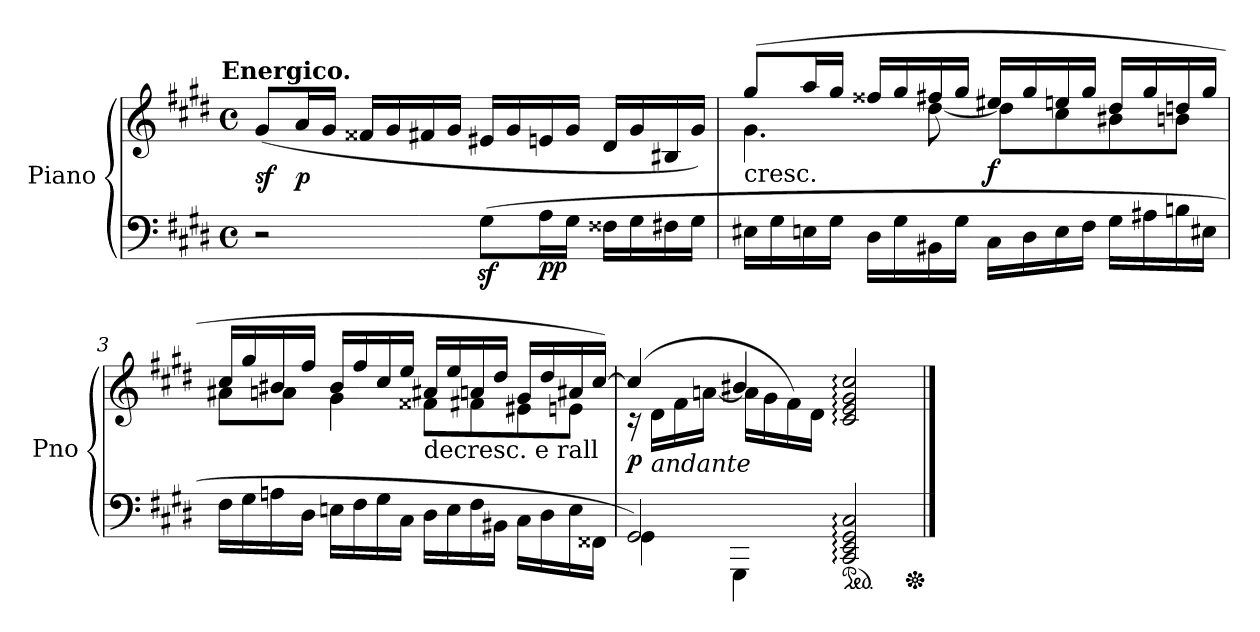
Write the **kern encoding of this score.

**kern	**kern	**dynam
*part1	*part1	*part1
*staff2	*staff1	*staff1/2
*I"Piano	*	*
*I'Pno	*	*
*clefF4	*clefG2	*
*k[f#c#g#d#]	*k[f#c#g#d#]	*
*c#:	*c#:	*
!!LO:TX:omd:t=Energico.
*M4/4	*M4/4	*
*met(c)	*met(c)	*
*MM100	*MM100	*
=1	=1	=1
2r	(>8g#L	sf
.	16aL	p
.	16g#JJ	.
.	16f##XLL	.
.	16g#	.
.	16f#X	.
.	16g#JJ	.
(8G#zL	16e#XLL	.
.	16g#	.
!	!	!LO:DY:b=2
16AL	16en	p p
16G#JJ	16g#JJ	.
16F##XLL	16d#LL	.
16G#	16g#	.
16F#X	16B#X	.
16G#JJ	16g#JJ)	.
=2	=2	=2
*	*^	*
!	!LO:TX:c:t=cresc.	!	!
16E#XLL	(8gg#L	4.g#	.
16G#	.	.	.
16En	16aaL	.	.
16G#JJ	16gg#JJ	.	.
16D#LL	16ff##XLL	.	.
16G#	16gg#	.	.
16BB#X	16ff#X	[8dd#	.
16G#JJ	16gg#JJ	.	.
16C#LL	16ee#XLL	8dd#L]	f
16D#	16gg#	.	.
16E	16een	8cc#	.
16F#JJ	16gg#JJ	.	.
16G#LL	16dd#LL	8b#X	.
16A#X	16gg#	.	.
16Bn	16ddn	8bnJ	.
16E#XJJ	16gg#JJ	.	.
=3	=3	=3	=3
16F#LL	16cc#LL	8a#XL	.
16G#	16gg#	.	.
16An	16b#X	8anJ	.
16D#JJ	16ff#JJ	.	.
16EnLL	16b#LL	4g#	.
16F#	16ff#	.	.
16G#	16cc#	.	.
16C#JJ	16eeJJ	.	.
!	!LO:TX:c:t=decresc. e rall	!	!
16D#LL	16a#XLL	8f##XL	.
16E	16ee	.	.
16F#	16an	8f#X	.
16BB#XJJ	16dd#JJ	.	.
16C#\LL	16g#LL	8e#X	.
16D#\	16dd#	.	.
16E\	16a#X	8enJ	.
16FF##X\JJ	[16cc#JJ)	.	.
=4	=4	=4	=4
*	*MM80	*	*
*^	*	*	*
2GG#)	4GG#	(4cc#]	16r	p
!	!	!	!LO:TX:b:i:t=andante	!
.	.	.	16d#LL	.
.	.	.	16f#	.
.	.	.	[16anJJ	.
.	4GGG#	4b#X	16aLL]	.
.	.	.	16g#	.
.	.	.	16f#)	.
.	.	.	16d#JJ	.
*ped	*	*	*	*
2ryy	2CC#: 2EE: 2GG#: 2C#:	2c#: 2e: 2g#: 2cc#:	2ryy	.
*Xped	*	*	*	*
*v	*v	*	*	*
*	*v	*v	*
==	==	==
*-	*-	*-
